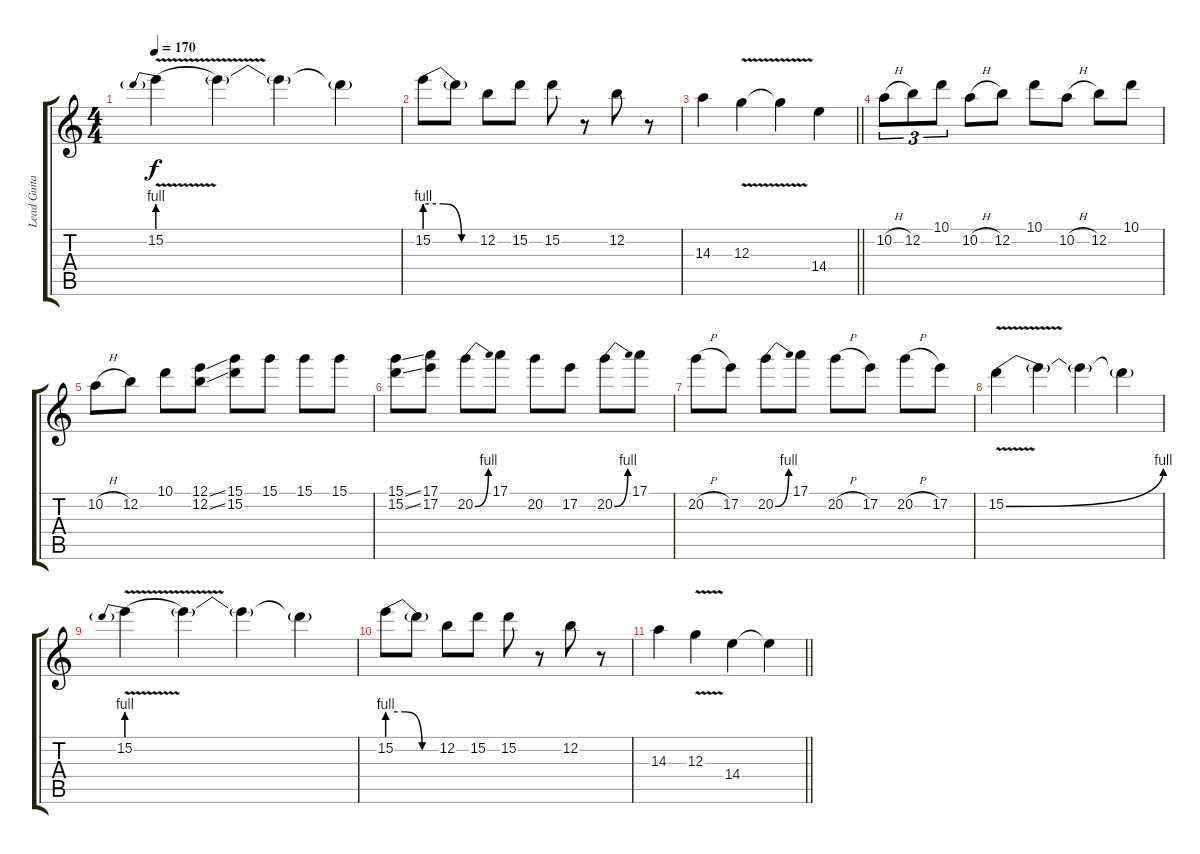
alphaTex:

\track ("Lead Guitar" "Lead Guita") {instrument overdrivenguitar}
\staff {score tabs}
\tuning (E4 B3 G3 D3 A2 E2) {hide}
\ts (4 4)
\tempo 170
\clef g2
\ks c
15.2{be (prebend 0 4 60 4) v}.4{dy f} 15.2{t}.4 15.2{t}.4 15.2{t}.4 |
15.2{be (custom 0 4 20 4 40 0 60 0)}.8 15.2{t}.8 12.2.8 15.2.8 15.2.8 r.8 12.2.8 r.8 |
\barLineRight lightlight
14.3.4 12.3{v}.4 12.3{t}.4 14.4.4 |
10.2{h}.8{tu (3 2)} 12.2.8{tu (3 2)} 10.1.8{tu (3 2)} 10.2{h}.8 12.2.8 10.1.8 10.2{h}.8 12.2.8 10.1.8 |
10.2{h}.8 12.2.8 10.1.8 (12.1{ss} 12.2{ss}).8 (15.1 15.2).8 15.1.8 15.1.8 15.1.8 |
(15.1{ss} 15.2{ss}).8 (17.1 17.2).8 20.2{be (bend 0 0 60 4)}.8 17.1.8 20.2.8 17.2.8 20.2{be (bend 0 0 60 4)}.8 17.1.8 |
20.2{h}.8 17.2.8 20.2{be (bend 0 0 60 4)}.8 17.1.8 20.2{h}.8 17.2.8 20.2{h}.8 17.2.8 |
15.2{be (bend 0 0 60 4) v}.4{volume 2} 15.2{t}.4 15.2{t}.4 15.2{t}.4 |
15.2{be (prebend 0 4 60 4) v}.4 15.2{t}.4 15.2{t}.4 15.2{t}.4 |
15.2{be (custom 0 4 20 4 40 0 60 0)}.8 15.2{t}.8 12.2.8 15.2.8 15.2.8 r.8 12.2.8 r.8 |
\barLineRight lightlight
14.3.4 12.3{v}.4 14.4.4 14.4{t}.4
